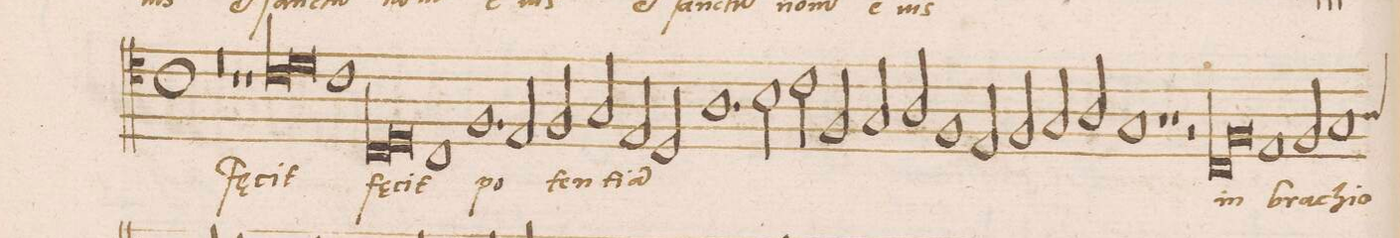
**kern	**text	**text
*I"BASVS	*	*
*clefC4	*	*
*k[]	*	*
*met(0)	*	*
*M3/1	*	*
0.r	.	.
=74	=74	=74
1r	.	.
1r	.	.
*lig	*	*
1c	Fe-	.
=75	=75	=75
1d	.	.
*Xlig	*	*
1c	-cit	.
*lig	*	*
1C	fe-	.
=76	=76	=76
1D	.	.
*Xlig	*	*
1C	-cit	.
1.F	po-	.
=77	=77	=77
2E/	.	.
2F/	-ten-	.
2G/	-ti-	.
2E/	-a(m)	.
2D/	.	.
=78	=78	=78
1.A	.	.
2B\	.	.
2c\	.	.
2F/	.	.
=79	=79	=79
2G/	.	.
2A/	.	.
1F	.	.
2E/	.	.
2F/	.	.
=80	=80	=80
2G/	.	.
2A/	.	.
1G	.	.
1r	.	.
=81	=81	=81
1r	.	.
2r	.	.
*lig	*	*
1C	in	.
1F/	.	.
*Xlig	*	*
=82	=82	=82
1E	bra-	.
2F/	-chi-	.
1G	-o	.
*custos:A	*	*
=83	=83	=83
*-	*-	*-
